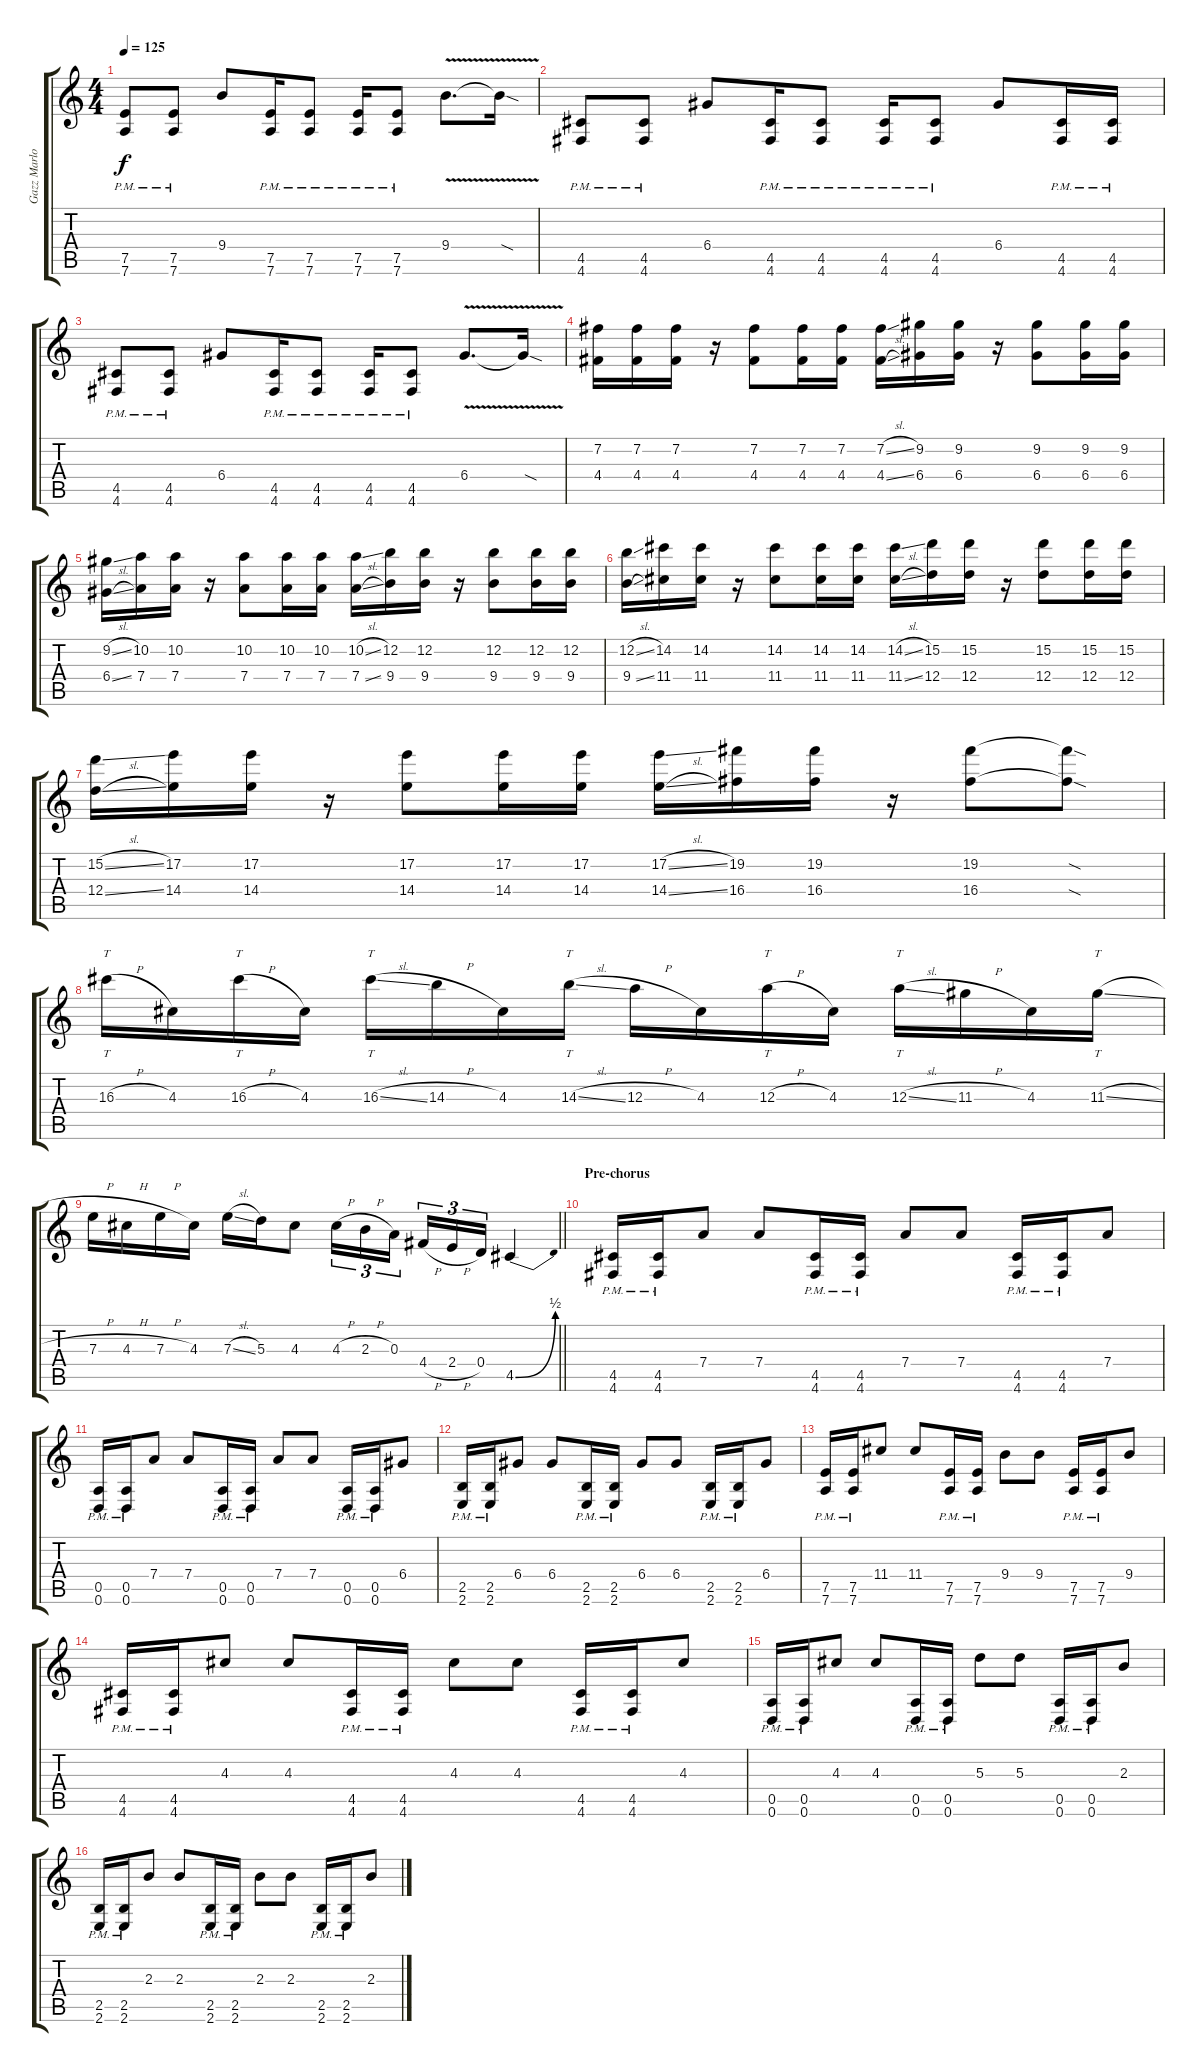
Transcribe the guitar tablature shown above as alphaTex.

\track ("Gazz Marlow (Rhythm)" "Gazz Marlo") {instrument distortionguitar}
\staff {score tabs}
\tuning (E4 B3 A3 D3 A2 D2) {hide}
\ts (4 4)
\tempo 125
\clef g2
\ks c
(7.5{pm} 7.6{pm}).8{dy f} (7.5{pm} 7.6{pm}).8 9.4.8 (7.5{pm} 7.6{pm}).16 (7.5{pm} 7.6{pm}).8 (7.5{pm} 7.6{pm}).16 (7.5{pm} 7.6{pm}).8 9.4{v}.8{d} 9.4{sod t}.16 |
(4.5{pm} 4.6{pm}).8 (4.5{pm} 4.6{pm}).8 6.4.8 (4.5{pm} 4.6{pm}).16 (4.5{pm} 4.6{pm}).8 (4.5{pm} 4.6{pm}).16 (4.5{pm} 4.6{pm}).8 6.4.8 (4.5{pm} 4.6{pm}).16 (4.5{pm} 4.6{pm}).16 |
(4.5{pm} 4.6{pm}).8 (4.5{pm} 4.6{pm}).8 6.4.8 (4.5{pm} 4.6{pm}).16 (4.5{pm} 4.6{pm}).8 (4.5{pm} 4.6{pm}).16 (4.5{pm} 4.6{pm}).8 6.4{v}.8{d} 6.4{sod t}.16 |
(7.2 4.4).16 (7.2 4.4).16 (7.2 4.4).16 r.16 (7.2 4.4).8 (7.2 4.4).16 (7.2 4.4).16 (7.2{sl} 4.4{sl}).16 (9.2 6.4).16 (9.2 6.4).16 r.16 (9.2 6.4).8 (9.2 6.4).16 (9.2 6.4).16 |
(9.2{sl} 6.4{sl}).16 (10.2 7.4).16 (10.2 7.4).16 r.16 (10.2 7.4).8 (10.2 7.4).16 (10.2 7.4).16 (10.2{sl} 7.4{sl}).16 (12.2 9.4).16 (12.2 9.4).16 r.16 (12.2 9.4).8 (12.2 9.4).16 (12.2 9.4).16 |
(12.2{sl} 9.4{sl}).16 (14.2 11.4).16 (14.2 11.4).16 r.16 (14.2 11.4).8 (14.2 11.4).16 (14.2 11.4).16 (14.2{sl} 11.4{sl}).16 (15.2 12.4).16 (15.2 12.4).16 r.16 (15.2 12.4).8 (15.2 12.4).16 (15.2 12.4).16 |
(15.2{sl} 12.4{sl}).16 (17.2 14.4).16 (17.2 14.4).16 r.16 (17.2 14.4).8 (17.2 14.4).16 (17.2 14.4).16 (17.2{sl} 14.4{sl}).16 (19.2 16.4).16 (19.2 16.4).16 r.16 (19.2 16.4).8 (19.2{sod t} 16.4{sod t}).8 |
16.3{h}.16{tt} 4.3.16 16.3{h}.16{tt} 4.3.16 16.3{sl}.16{tt} 14.3{h}.16 4.3.16 14.3{sl}.16{tt} 12.3{h}.16 4.3.16 12.3{h}.16{tt} 4.3.16 12.3{sl}.16{tt} 11.3{h}.16 4.3.16 11.3{sl}.16{tt} |
\barLineRight lightlight
7.3{h}.16 4.3{h}.16 7.3{h}.16 4.3.16 7.3{sl}.16 5.3.16 4.3.8 4.3{h}.16{tu (3 2)} 2.3{h}.16{tu (3 2)} 0.3.16{tu (3 2) beam splitsecondary} 4.4{h}.16{tu (3 2)} 2.4{h}.16{tu (3 2)} 0.4.16{tu (3 2)} 4.5{be (bend 0 0 60 2)}.4 |
\section ("" "Pre-chorus")
(4.5{pm} 4.6{pm}).16 (4.5{pm} 4.6{pm}).16 7.4.8 7.4.8 (4.5{pm} 4.6{pm}).16 (4.5{pm} 4.6{pm}).16 7.4.8 7.4.8 (4.5{pm} 4.6{pm}).16 (4.5{pm} 4.6{pm}).16 7.4.8 |
(0.5{pm} 0.6{pm}).16 (0.5{pm} 0.6{pm}).16 7.4.8 7.4.8 (0.5{pm} 0.6{pm}).16 (0.5{pm} 0.6{pm}).16 7.4.8 7.4.8 (0.5{pm} 0.6{pm}).16 (0.5{pm} 0.6{pm}).16 6.4.8 |
(2.5{pm} 2.6{pm}).16 (2.5{pm} 2.6{pm}).16 6.4.8 6.4.8 (2.5{pm} 2.6{pm}).16 (2.5{pm} 2.6{pm}).16 6.4.8 6.4.8 (2.5{pm} 2.6{pm}).16 (2.5{pm} 2.6{pm}).16 6.4.8 |
(7.5{pm} 7.6{pm}).16 (7.5{pm} 7.6{pm}).16 11.4.8 11.4.8 (7.5{pm} 7.6{pm}).16 (7.5{pm} 7.6{pm}).16 9.4.8 9.4.8 (7.5{pm} 7.6{pm}).16 (7.5{pm} 7.6{pm}).16 9.4.8 |
(4.5{pm} 4.6{pm}).16 (4.5{pm} 4.6{pm}).16 4.3.8 4.3.8 (4.5{pm} 4.6{pm}).16 (4.5{pm} 4.6{pm}).16 4.3.8 4.3.8 (4.5{pm} 4.6{pm}).16 (4.5{pm} 4.6{pm}).16 4.3.8 |
(0.5{pm} 0.6{pm}).16 (0.5{pm} 0.6{pm}).16 4.3.8 4.3.8 (0.5{pm} 0.6{pm}).16 (0.5{pm} 0.6{pm}).16 5.3.8 5.3.8 (0.5{pm} 0.6{pm}).16 (0.5{pm} 0.6{pm}).16 2.3.8 |
(2.5{pm} 2.6{pm}).16 (2.5{pm} 2.6{pm}).16 2.3.8 2.3.8 (2.5{pm} 2.6{pm}).16 (2.5{pm} 2.6{pm}).16 2.3.8 2.3.8 (2.5{pm} 2.6{pm}).16 (2.5{pm} 2.6{pm}).16 2.3.8
